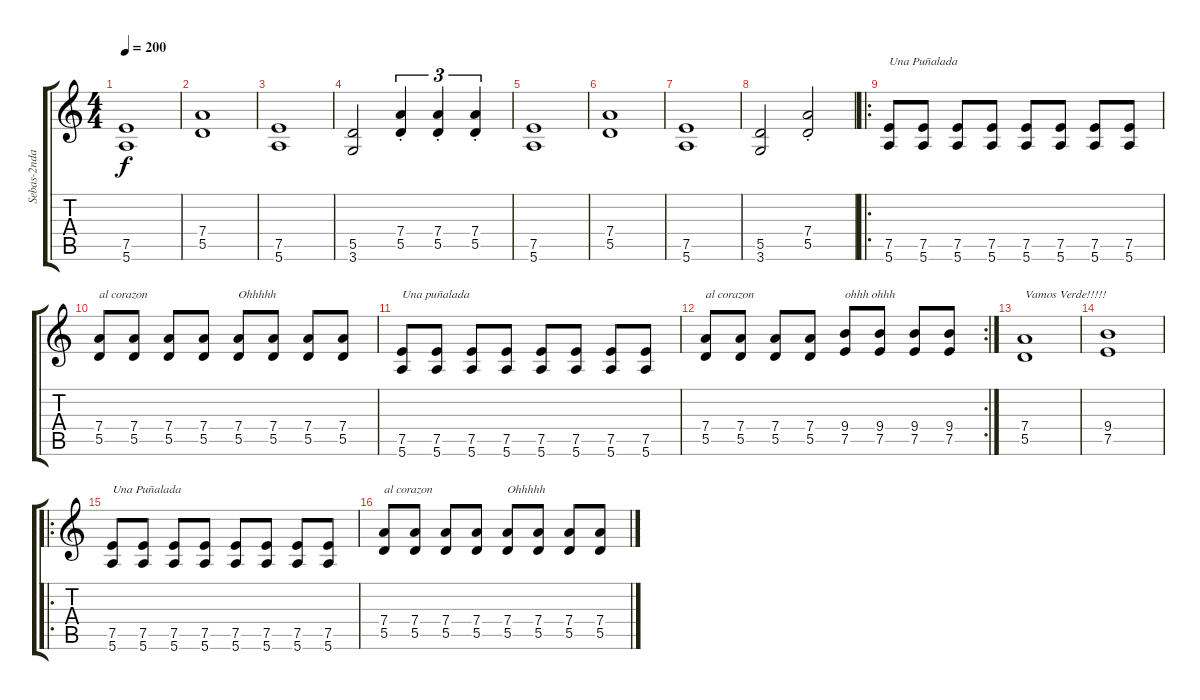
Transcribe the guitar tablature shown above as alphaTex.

\track ("Sebas-2nda Guitarra" "Sebas-2nda") {instrument distortionguitar}
\staff {score tabs}
\tuning (E4 B3 G3 D3 A2 E2) {hide}
\ts (4 4)
\tempo 200
\clef g2
\ks c
(7.5 5.6).1{dy f} |
(7.4 5.5).1 |
(7.5 5.6).1 |
(5.5 3.6).2 (7.4{st} 5.5{st}).4{tu (3 2)} (7.4{st} 5.5{st}).4{tu (3 2)} (7.4{st} 5.5{st}).4{tu (3 2)} |
(7.5 5.6).1 |
(7.4 5.5).1 |
(7.5 5.6).1 |
(5.5 3.6).2 (7.4{st} 5.5{st}).2 |
\ro
(7.5 5.6).8{txt "Una Puñalada"} (7.5 5.6).8 (7.5 5.6).8 (7.5 5.6).8 (7.5 5.6).8 (7.5 5.6).8 (7.5 5.6).8 (7.5 5.6).8 |
(7.4 5.5).8{txt "al corazon"} (7.4 5.5).8 (7.4 5.5).8 (7.4 5.5).8 (7.4 5.5).8{txt "Ohhhhh"} (7.4 5.5).8 (7.4 5.5).8 (7.4 5.5).8 |
(7.5 5.6).8{txt "Una puñalada"} (7.5 5.6).8 (7.5 5.6).8 (7.5 5.6).8 (7.5 5.6).8 (7.5 5.6).8 (7.5 5.6).8 (7.5 5.6).8 |
\rc 2
(7.4 5.5).8{txt "al corazon"} (7.4 5.5).8 (7.4 5.5).8 (7.4 5.5).8 (9.4 7.5).8{txt "ohhh ohhh"} (9.4 7.5).8 (9.4 7.5).8 (9.4 7.5).8 |
(7.4 5.5).1{txt "Vamos Verde!!!!!"} |
(9.4 7.5).1 |
\ro
(7.5 5.6).8{txt "Una Puñalada"} (7.5 5.6).8 (7.5 5.6).8 (7.5 5.6).8 (7.5 5.6).8 (7.5 5.6).8 (7.5 5.6).8 (7.5 5.6).8 |
(7.4 5.5).8{txt "al corazon"} (7.4 5.5).8 (7.4 5.5).8 (7.4 5.5).8 (7.4 5.5).8{txt "Ohhhhh"} (7.4 5.5).8 (7.4 5.5).8 (7.4 5.5).8
